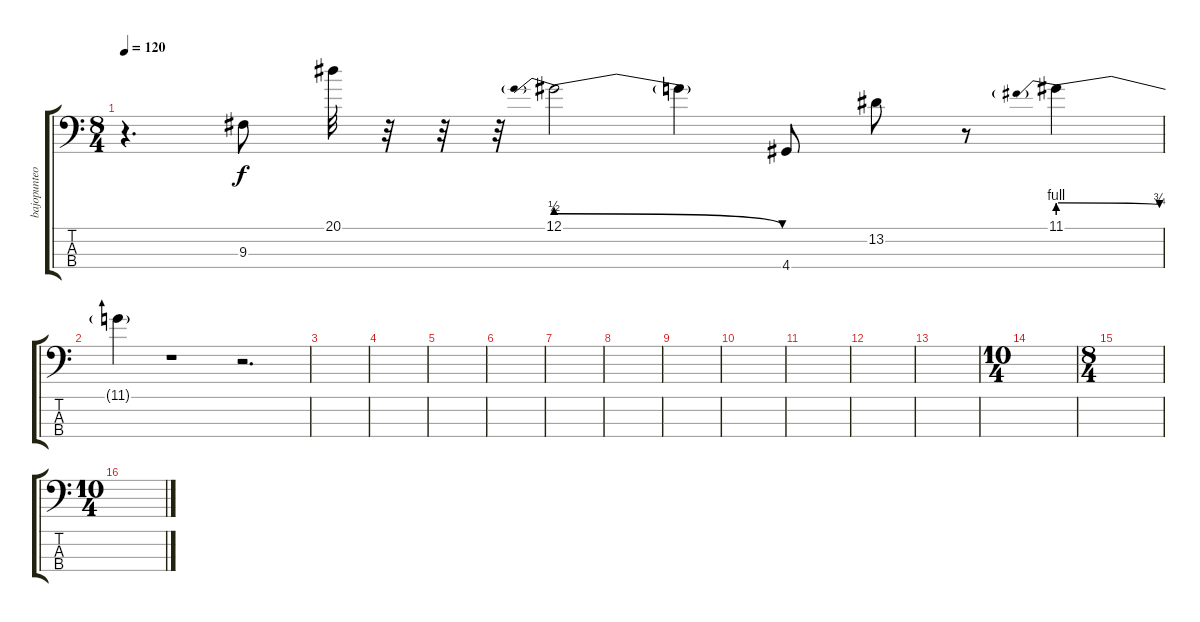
\track ("bajopunteo" "bajopunteo") {instrument fretlessbass}
\staff {score tabs}
\tuning (G2 D2 A1 E1) {hide}
\ts (8 4)
\tempo 120
\clef f4
\ks c
r.4{d dy f} 9.3.8 20.1.32 r.32 r.32 r.32 12.1{be (prebendrelease 0 2 60 0)}.2 12.1{t}.4 4.4.8 13.2.8 r.8 11.1{be (prebendrelease 0 4 60 3)}.4 |
11.1{t}.4 r.1 r.2{d} |
|
|
|
|
|
|
|
|
|
|
|
\ts (10 4)
|
\ts (8 4)
|
\ts (10 4)
